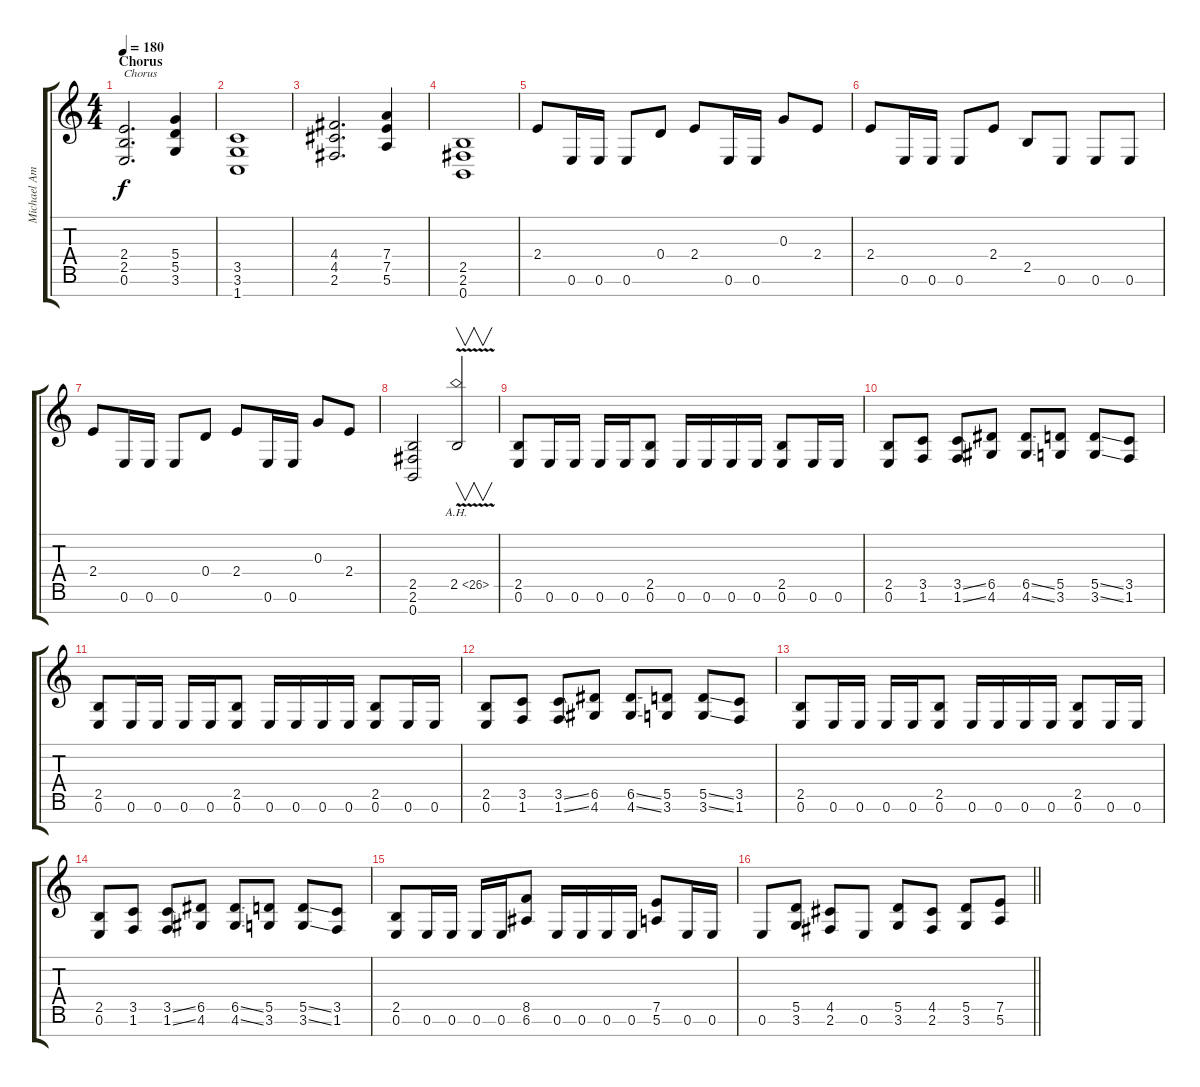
\track ("Michael Amott" "Michael Am") {instrument distortionguitar}
\staff {score tabs}
\tuning (E4 B3 G3 D3 A2 E2 B1) {hide}
\ts (4 4)
\section ("" "Chorus")
\tempo 180
\clef g2
\ks c
(2.4 2.5 0.6).2{d txt "Chorus" dy f} (5.4 5.5 3.6).4 |
(3.5 3.6 1.7).1 |
(4.4 4.5 2.6).2{d} (7.4 7.5 5.6).4 |
(2.5 2.6 0.7).1 |
2.4.8 0.6.16 0.6.16 0.6.8 0.4.8 2.4.8 0.6.16 0.6.16 0.3.8 2.4.8 |
2.4.8 0.6.16 0.6.16 0.6.8 2.4.8 2.5.8 0.6.8 0.6.8 0.6.8 |
2.4.8 0.6.16 0.6.16 0.6.8 0.4.8 2.4.8 0.6.16 0.6.16 0.3.8 2.4.8 |
(2.5 2.6 0.7).2 2.5{ah 24 v}.2{v} |
(2.5 0.6).8 0.6.16 0.6.16 0.6.16 0.6.16 (2.5 0.6).8 0.6.16 0.6.16 0.6.16 0.6.16 (2.5 0.6).8 0.6.16 0.6.16 |
(2.5 0.6).8 (3.5 1.6).8 (3.5{ss} 1.6{ss}).8 (6.5 4.6).8 (6.5{ss} 4.6{ss}).8 (5.5 3.6).8 (5.5{ss} 3.6{ss}).8 (3.5 1.6).8 |
(2.5 0.6).8 0.6.16 0.6.16 0.6.16 0.6.16 (2.5 0.6).8 0.6.16 0.6.16 0.6.16 0.6.16 (2.5 0.6).8 0.6.16 0.6.16 |
(2.5 0.6).8 (3.5 1.6).8 (3.5{ss} 1.6{ss}).8 (6.5 4.6).8 (6.5{ss} 4.6{ss}).8 (5.5 3.6).8 (5.5{ss} 3.6{ss}).8 (3.5 1.6).8 |
(2.5 0.6).8 0.6.16 0.6.16 0.6.16 0.6.16 (2.5 0.6).8 0.6.16 0.6.16 0.6.16 0.6.16 (2.5 0.6).8 0.6.16 0.6.16 |
(2.5 0.6).8 (3.5 1.6).8 (3.5{ss} 1.6{ss}).8 (6.5 4.6).8 (6.5{ss} 4.6{ss}).8 (5.5 3.6).8 (5.5{ss} 3.6{ss}).8 (3.5 1.6).8 |
(2.5 0.6).8 0.6.16 0.6.16 0.6.16 0.6.16 (8.5 6.6).8 0.6.16 0.6.16 0.6.16 0.6.16 (7.5 5.6).8 0.6.16 0.6.16 |
\barLineRight lightlight
0.6.8 (5.5 3.6).8 (4.5 2.6).8 0.6.8 (5.5 3.6).8 (4.5 2.6).8 (5.5 3.6).8 (7.5 5.6).8
